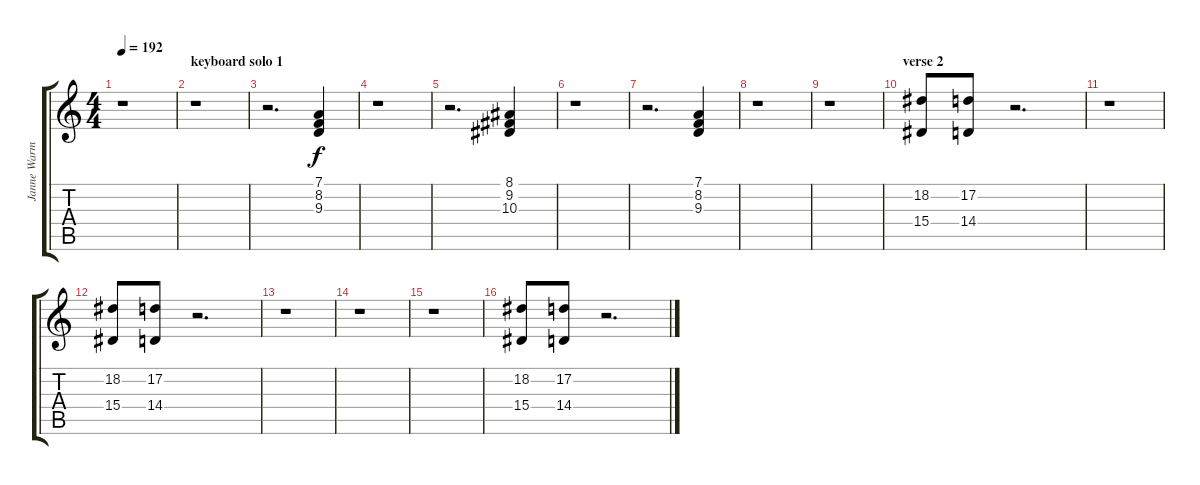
\track ("Janne Warman" "Janne Warm") {instrument lead1square}
\staff {score tabs}
\tuning (D4 A3 F3 C3 G2 D2) {hide}
\ts (4 4)
\tempo 192
\clef g2
\ks c
r.1{dy f} |
\section ("" "keyboard solo 1")
r.1 |
r.2{d instrument stringensemble1} (7.1 8.2 9.3).4 |
r.1 |
r.2{d} (8.1 9.2 10.3).4 |
r.1 |
r.2{d} (7.1 8.2 9.3).4 |
r.1 |
r.1 |
\section ("" "verse 2")
(18.2 15.4).8{instrument stringensemble1} (17.2 14.4).8 r.2{d} |
r.1 |
(18.2 15.4).8 (17.2 14.4).8 r.2{d} |
r.1 |
r.1 |
r.1 |
(18.2 15.4).8 (17.2 14.4).8 r.2{d}
